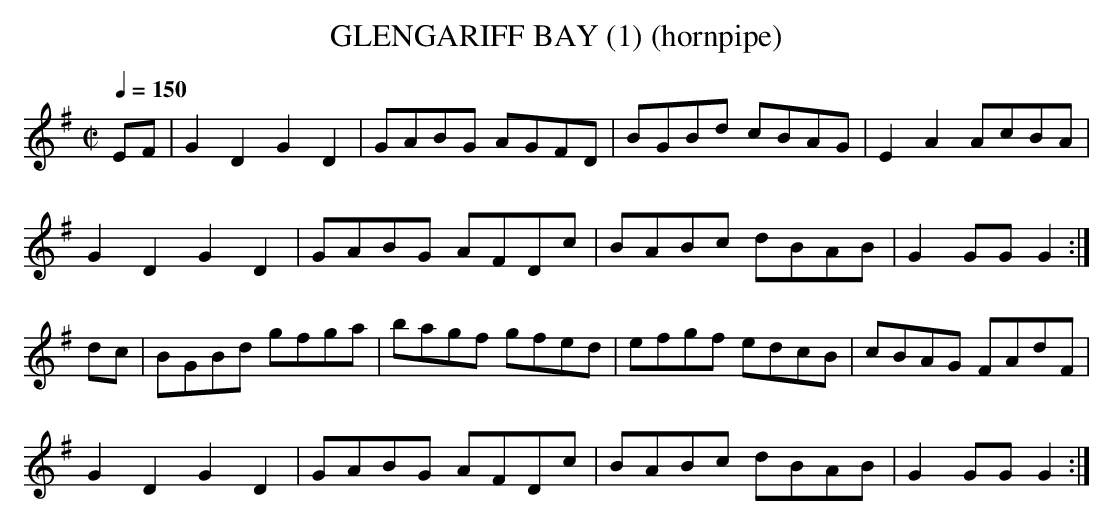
X:1
T:GLENGARIFF BAY (1) (hornpipe)
Q:1/4=150
M:C| % source 2/4
L:1/8 % source 1/16
K:G
EF|G2D2 G2D2|GABG AGFD|BGBd cBAG|E2A2 AcBA|
G2D2 G2D2|GABG AFDc|BABc dBAB|G2GG G2:|
dc|BGBd gfga|bagf gfed|efgf edcB|cBAG FAdF|
G2D2 G2D2|GABG AFDc|BABc dBAB|G2GG G2:|
